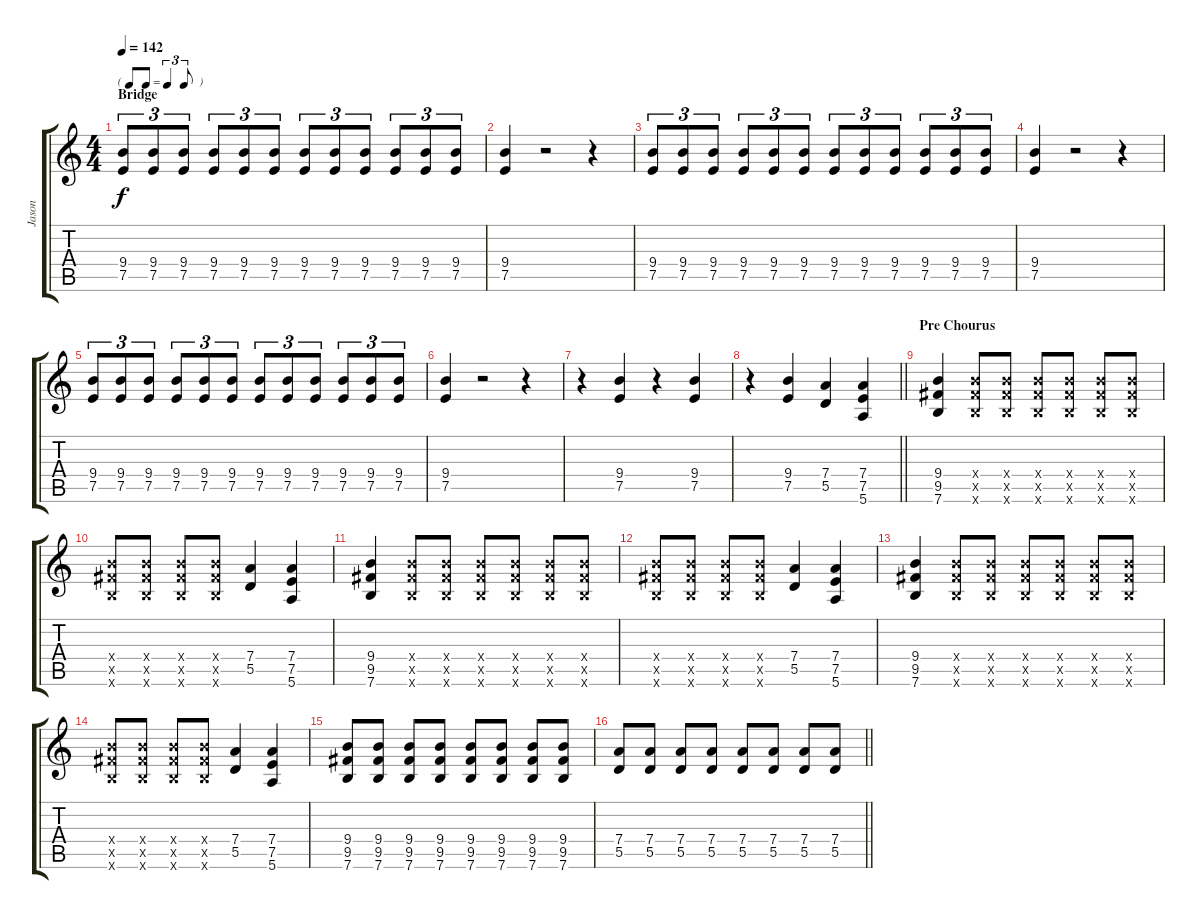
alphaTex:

\track ("Jason" "Jason") {instrument overdrivenguitar}
\staff {score tabs}
\tuning (E4 B3 G3 D3 A2 E2) {hide}
\ts (4 4)
\tf triplet8th
\section ("" "Bridge")
\tempo 142
\clef g2
\ks c
(9.4 7.5).8{tu (3 2) dy f} (9.4 7.5).8{tu (3 2)} (9.4 7.5).8{tu (3 2)} (9.4 7.5).8{tu (3 2)} (9.4 7.5).8{tu (3 2)} (9.4 7.5).8{tu (3 2)} (9.4 7.5).8{tu (3 2)} (9.4 7.5).8{tu (3 2)} (9.4 7.5).8{tu (3 2)} (9.4 7.5).8{tu (3 2)} (9.4 7.5).8{tu (3 2)} (9.4 7.5).8{tu (3 2)} |
(9.4 7.5).4 r.2 r.4 |
(9.4 7.5).8{tu (3 2)} (9.4 7.5).8{tu (3 2)} (9.4 7.5).8{tu (3 2)} (9.4 7.5).8{tu (3 2)} (9.4 7.5).8{tu (3 2)} (9.4 7.5).8{tu (3 2)} (9.4 7.5).8{tu (3 2)} (9.4 7.5).8{tu (3 2)} (9.4 7.5).8{tu (3 2)} (9.4 7.5).8{tu (3 2)} (9.4 7.5).8{tu (3 2)} (9.4 7.5).8{tu (3 2)} |
(9.4 7.5).4 r.2 r.4 |
(9.4 7.5).8{tu (3 2)} (9.4 7.5).8{tu (3 2)} (9.4 7.5).8{tu (3 2)} (9.4 7.5).8{tu (3 2)} (9.4 7.5).8{tu (3 2)} (9.4 7.5).8{tu (3 2)} (9.4 7.5).8{tu (3 2)} (9.4 7.5).8{tu (3 2)} (9.4 7.5).8{tu (3 2)} (9.4 7.5).8{tu (3 2)} (9.4 7.5).8{tu (3 2)} (9.4 7.5).8{tu (3 2)} |
(9.4 7.5).4 r.2 r.4 |
r.4 (9.4 7.5).4 r.4 (9.4 7.5).4 |
\barLineRight lightlight
r.4 (9.4 7.5).4 (7.4 5.5).4 (7.4 7.5 5.6).4 |
\section ("" "Pre Chourus")
(9.4 9.5 7.6).4 (9.4{x} 9.5{x} 7.6{x}).8 (9.4{x} 9.5{x} 7.6{x}).8 (9.4{x} 9.5{x} 7.6{x}).8 (9.4{x} 9.5{x} 7.6{x}).8 (9.4{x} 9.5{x} 7.6{x}).8 (9.4{x} 9.5{x} 7.6{x}).8 |
(9.4{x} 9.5{x} 7.6{x}).8 (9.4{x} 9.5{x} 7.6{x}).8 (9.4{x} 9.5{x} 7.6{x}).8 (9.4{x} 9.5{x} 7.6{x}).8 (7.4 5.5).4 (7.4 7.5 5.6).4 |
(9.4 9.5 7.6).4 (9.4{x} 9.5{x} 7.6{x}).8 (9.4{x} 9.5{x} 7.6{x}).8 (9.4{x} 9.5{x} 7.6{x}).8 (9.4{x} 9.5{x} 7.6{x}).8 (9.4{x} 9.5{x} 7.6{x}).8 (9.4{x} 9.5{x} 7.6{x}).8 |
(9.4{x} 9.5{x} 7.6{x}).8 (9.4{x} 9.5{x} 7.6{x}).8 (9.4{x} 9.5{x} 7.6{x}).8 (9.4{x} 9.5{x} 7.6{x}).8 (7.4 5.5).4 (7.4 7.5 5.6).4 |
(9.4 9.5 7.6).4 (9.4{x} 9.5{x} 7.6{x}).8 (9.4{x} 9.5{x} 7.6{x}).8 (9.4{x} 9.5{x} 7.6{x}).8 (9.4{x} 9.5{x} 7.6{x}).8 (9.4{x} 9.5{x} 7.6{x}).8 (9.4{x} 9.5{x} 7.6{x}).8 |
(9.4{x} 9.5{x} 7.6{x}).8 (9.4{x} 9.5{x} 7.6{x}).8 (9.4{x} 9.5{x} 7.6{x}).8 (9.4{x} 9.5{x} 7.6{x}).8 (7.4 5.5).4 (7.4 7.5 5.6).4 |
(9.4 9.5 7.6).8 (9.4 9.5 7.6).8 (9.4 9.5 7.6).8 (9.4 9.5 7.6).8 (9.4 9.5 7.6).8 (9.4 9.5 7.6).8 (9.4 9.5 7.6).8 (9.4 9.5 7.6).8 |
\barLineRight lightlight
(7.4 5.5).8 (7.4 5.5).8 (7.4 5.5).8 (7.4 5.5).8 (7.4 5.5).8 (7.4 5.5).8 (7.4 5.5).8 (7.4 5.5).8
